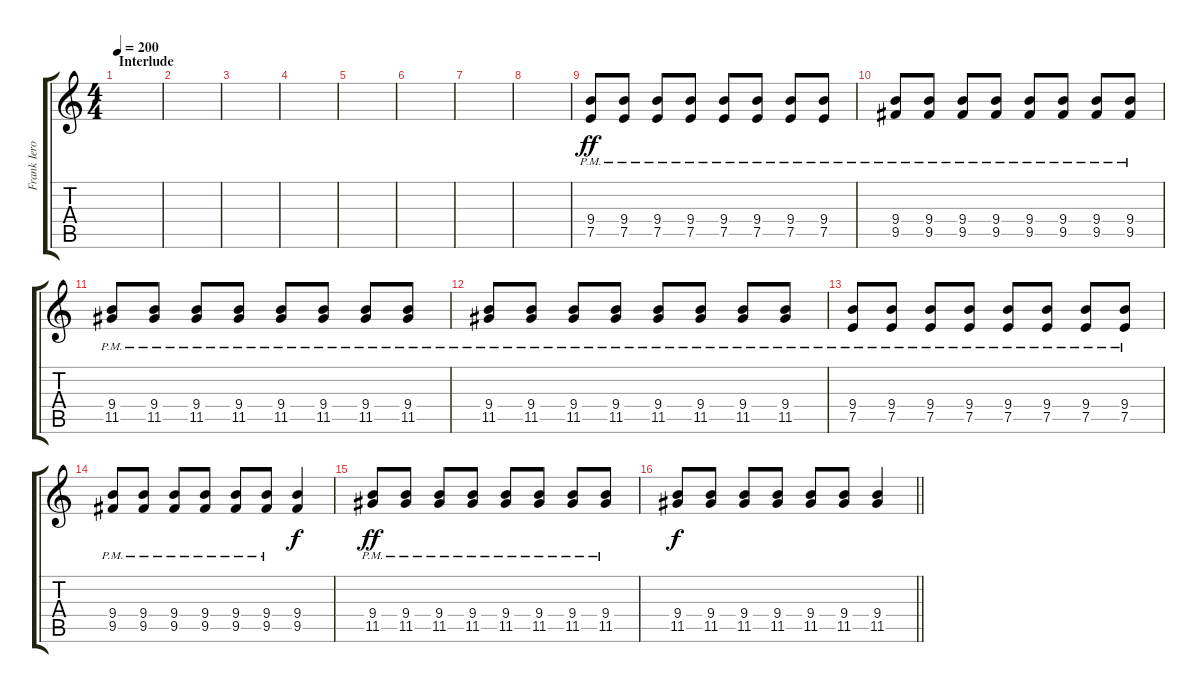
\track ("Frank Iero" "Frank Iero") {instrument distortionguitar}
\staff {score tabs}
\tuning (E4 B3 G3 D3 A2 E2) {hide}
\ts (4 4)
\section ("" "Interlude")
\tempo 200
\clef g2
\ks c
|
|
|
|
|
|
|
|
(9.4{pm} 7.5{pm}).8{dy ff} (9.4{pm} 7.5{pm}).8 (9.4{pm} 7.5{pm}).8 (9.4{pm} 7.5{pm}).8 (9.4{pm} 7.5{pm}).8 (9.4{pm} 7.5{pm}).8 (9.4{pm} 7.5{pm}).8 (9.4{pm} 7.5{pm}).8 |
(9.4{pm} 9.5{pm}).8 (9.4{pm} 9.5{pm}).8 (9.4{pm} 9.5{pm}).8 (9.4{pm} 9.5{pm}).8 (9.4{pm} 9.5{pm}).8 (9.4{pm} 9.5{pm}).8 (9.4{pm} 9.5{pm}).8 (9.4{pm} 9.5{pm}).8 |
(9.4{pm} 11.5{pm}).8 (9.4{pm} 11.5{pm}).8 (9.4{pm} 11.5{pm}).8 (9.4{pm} 11.5{pm}).8 (9.4{pm} 11.5{pm}).8 (9.4{pm} 11.5{pm}).8 (9.4{pm} 11.5{pm}).8 (9.4{pm} 11.5{pm}).8 |
(9.4{pm} 11.5{pm}).8 (9.4{pm} 11.5{pm}).8 (9.4{pm} 11.5{pm}).8 (9.4{pm} 11.5{pm}).8 (9.4{pm} 11.5{pm}).8 (9.4{pm} 11.5{pm}).8 (9.4{pm} 11.5{pm}).8 (9.4{pm} 11.5{pm}).8 |
(9.4{pm} 7.5{pm}).8 (9.4{pm} 7.5{pm}).8 (9.4{pm} 7.5{pm}).8 (9.4{pm} 7.5{pm}).8 (9.4{pm} 7.5{pm}).8 (9.4{pm} 7.5{pm}).8 (9.4{pm} 7.5{pm}).8 (9.4{pm} 7.5{pm}).8 |
(9.4{pm} 9.5{pm}).8 (9.4{pm} 9.5{pm}).8 (9.4{pm} 9.5{pm}).8 (9.4{pm} 9.5{pm}).8 (9.4{pm} 9.5{pm}).8 (9.4{pm} 9.5{pm}).8 (9.4 9.5).4{dy f} |
(9.4{pm} 11.5{pm}).8{dy ff} (9.4{pm} 11.5{pm}).8 (9.4{pm} 11.5{pm}).8 (9.4{pm} 11.5{pm}).8 (9.4{pm} 11.5{pm}).8 (9.4{pm} 11.5{pm}).8 (9.4{pm} 11.5{pm}).8 (9.4{pm} 11.5{pm}).8 |
\barLineRight lightlight
(9.4 11.5).8{dy f} (9.4 11.5).8 (9.4 11.5).8 (9.4 11.5).8 (9.4 11.5).8 (9.4 11.5).8 (9.4 11.5).4
